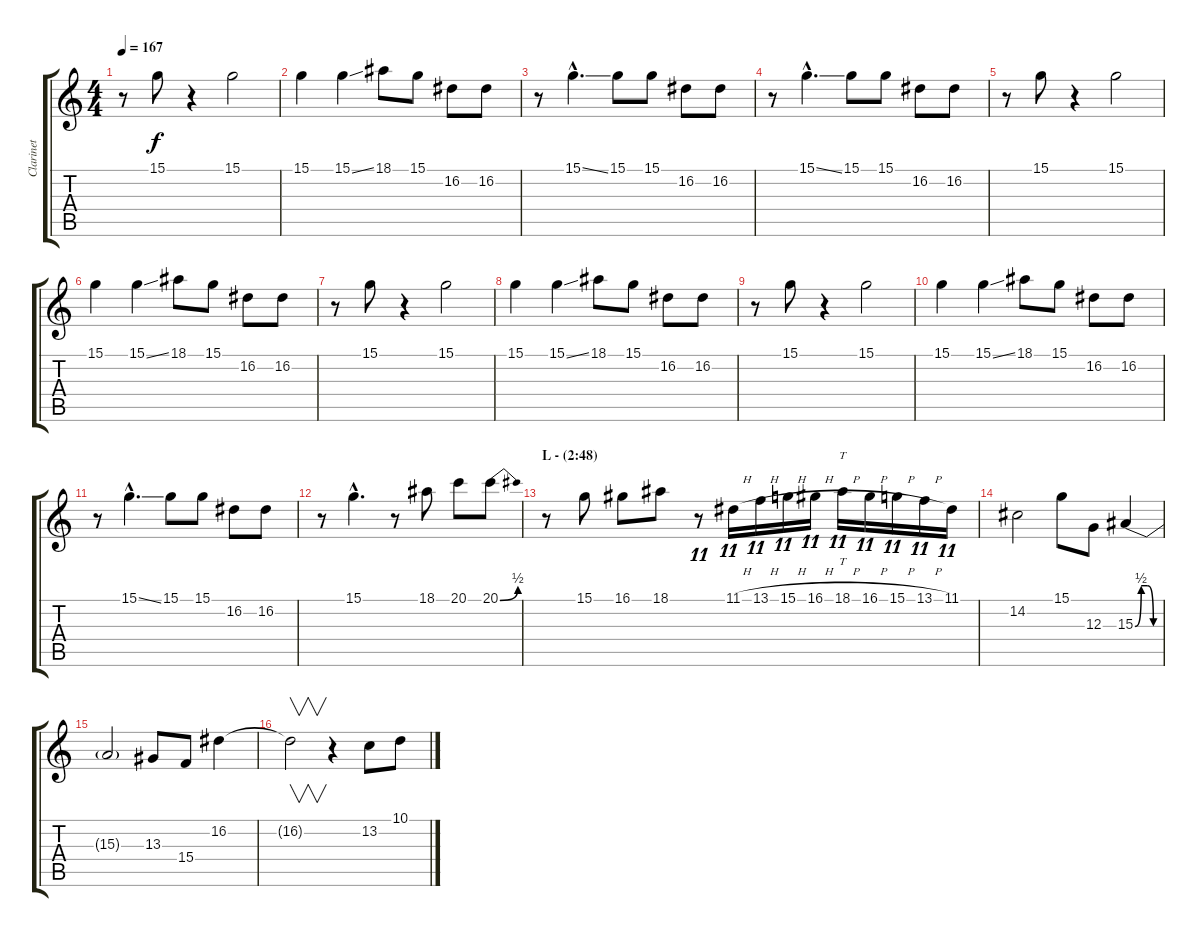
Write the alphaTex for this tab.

\track ("Clarinet" "Clarinet") {instrument clarinet}
\staff {score tabs}
\tuning (E4 B3 G3 D3 A2 E2) {hide}
\ts (4 4)
\tempo 167
\clef g2
\ks c
r.8{dy f} 15.1.8 r.4 15.1.2 |
15.1.4 15.1{ss}.4 18.1.8 15.1.8 16.2.8 16.2.8 |
r.8 15.1{ss hac}.4{d} 15.1.8 15.1.8 16.2.8 16.2.8 |
r.8 15.1{ss hac}.4{d} 15.1.8 15.1.8 16.2.8 16.2.8 |
r.8 15.1.8 r.4 15.1.2 |
15.1.4 15.1{ss}.4 18.1.8 15.1.8 16.2.8 16.2.8 |
r.8 15.1.8 r.4 15.1.2 |
15.1.4 15.1{ss}.4 18.1.8 15.1.8 16.2.8 16.2.8 |
r.8 15.1.8 r.4 15.1.2 |
15.1.4 15.1{ss}.4 18.1.8 15.1.8 16.2.8 16.2.8 |
r.8 15.1{ss hac}.4{d} 15.1.8 15.1.8 16.2.8 16.2.8 |
r.8 15.1{hac}.4{d} r.8 18.1.8 20.1.8 20.1{be (bend 0 0 60 2)}.8 |
\section ("" "L - (2:48)")
r.8 15.1.8 16.1.8 18.1.8 r.8{tu (11 8)} 11.1{h}.16{tu (11 8)} 13.1{h}.16{tu (11 8)} 15.1{h}.16{tu (11 8)} 16.1{h}.16{tu (11 8)} 18.1{h}.16{tt tu (11 8)} 16.1{h}.16{tu (11 8)} 15.1{h}.16{tu (11 8)} 13.1{h}.16{tu (11 8)} 11.1.16{tu (11 8)} |
14.2.2 15.1.8 12.3.8 15.3{be (custom 0 0 15 2 30 2 45 0 60 0)}.4 |
15.3{t}.2 13.3.8 15.4.8 16.2.4 |
16.2{t}.2{v} r.4 13.2.8 10.1.8
